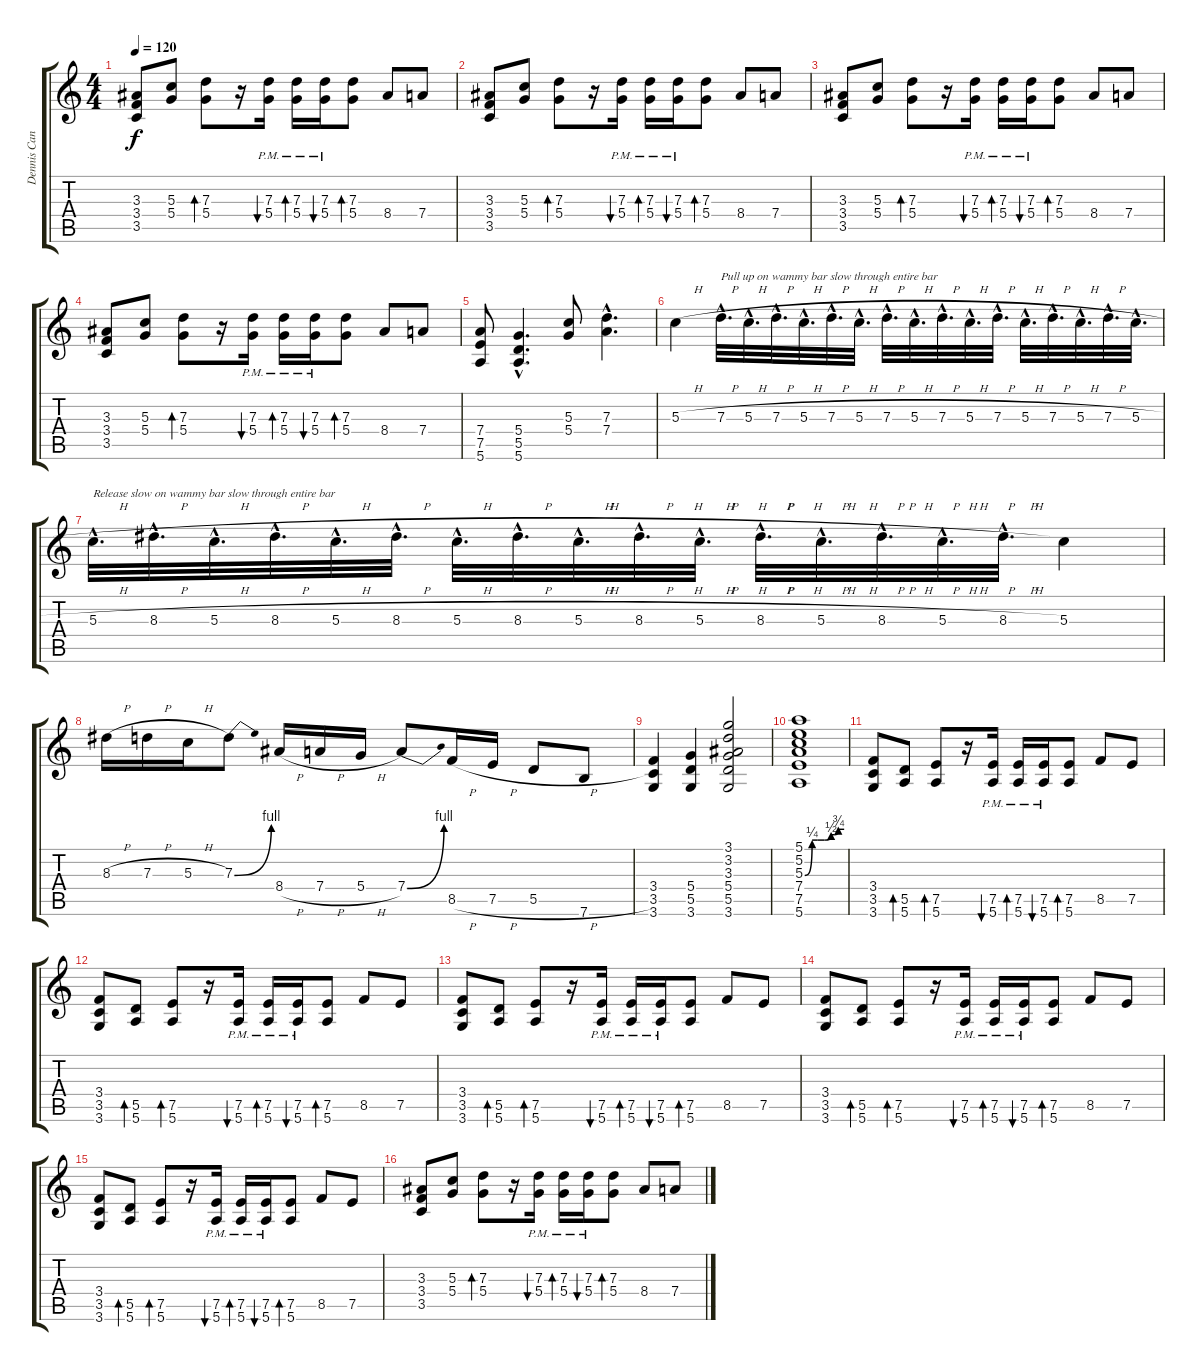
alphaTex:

\track ("Dennis Cannon" "Dennis Can") {instrument distortionguitar}
\staff {score tabs}
\tuning (E4 B3 G3 D3 A2 E2) {hide}
\ts (4 4)
\tempo 120
\clef g2
\ks c
(3.3 3.4 3.5).8{dy f} (5.3 5.4).8 (7.3 5.4).8{bd 120} r.16 (7.3 5.4{pm}).16{bu 120} (7.3{pm} 5.4).16{bd 120} (7.3{pm} 5.4).16{bu 120} (7.3 5.4).8{bd 120} 8.4.8 7.4.8 |
(3.3 3.4 3.5).8 (5.3 5.4).8 (7.3 5.4).8{bd 120} r.16 (7.3 5.4{pm}).16{bu 120} (7.3{pm} 5.4).16{bd 120} (7.3{pm} 5.4).16{bu 120} (7.3 5.4).8{bd 120} 8.4.8 7.4.8 |
(3.3 3.4 3.5).8 (5.3 5.4).8 (7.3 5.4).8{bd 120} r.16 (7.3 5.4{pm}).16{bu 120} (7.3{pm} 5.4).16{bd 120} (7.3{pm} 5.4).16{bu 120} (7.3 5.4).8{bd 120} 8.4.8 7.4.8 |
(3.3 3.4 3.5).8 (5.3 5.4).8 (7.3 5.4).8{bd 120} r.16 (7.3 5.4{pm}).16{bu 120} (7.3{pm} 5.4).16{bd 120} (7.3{pm} 5.4).16{bu 120} (7.3 5.4).8{bd 120} 8.4.8 7.4.8 |
(7.4 7.5 5.6).8 (5.4{hac} 5.5{hac} 5.6{hac}).4{d} (5.3 5.4).8 (7.3{hac} 7.4{hac}).4{d} |
5.3{h}.4 7.3{h hac}.32{d txt "Pull up on wammy bar slow through entire bar"} 5.3{h hac}.32{d} 7.3{h hac}.32{d} 5.3{h hac}.32{d} 7.3{h hac}.32{d} 5.3{h hac}.32{d} 7.3{h hac}.32{d} 5.3{h hac}.32{d} 7.3{h hac}.32{d} 5.3{h hac}.32{d} 7.3{h hac}.32{d} 5.3{h hac}.32{d} 7.3{h hac}.32{d} 5.3{h hac}.32{d} 7.3{h hac}.32{d} 5.3{h hac}.32{d} |
5.3{h hac}.32{d txt "Release slow on wammy bar slow through entire bar"} 8.3{h hac}.32{d} 5.3{h hac}.32{d} 8.3{h hac}.32{d} 5.3{h hac}.32{d} 8.3{h hac}.32{d} 5.3{h hac}.32{d} 8.3{h hac}.32{d} 5.3{h hac}.32{d} 8.3{h hac}.32{d} 5.3{h hac}.32{d} 8.3{h hac}.32{d} 5.3{h hac}.32{d} 8.3{h hac}.32{d} 5.3{h hac}.32{d} 8.3{h hac}.32{d} 5.3.4 |
8.3{h}.16 7.3{h}.16 5.3{h}.16 7.3{be (bend 0 0 60 4)}.8 8.4{h}.16 7.4{h}.16 5.4{h}.16 7.4{be (bend 0 0 60 4)}.8 8.5{h}.16 7.5{h}.16 5.5{h}.8 7.6.8 |
(3.4 3.5 3.6).4 (5.4 5.5 3.6).4 (3.1 3.2 3.3 5.4 5.5 3.6).2 |
(5.1 5.2 5.3{be (custom 0 0 11 1 19 1 30 1 40 2 45 2 51 3 60 3)} 7.4 7.5 5.6).1 |
(3.4 3.5 3.6).8 (5.5 5.6).8{bd 240} (7.5 5.6).8{bd 120} r.16 (7.5 5.6{pm}).16{bu 120} (7.5 5.6{pm}).16{bd 120} (7.5 5.6{pm}).16{bu 120} (7.5 5.6).8{bd 120} 8.5.8 7.5.8 |
(3.4 3.5 3.6).8 (5.5 5.6).8{bd 240} (7.5 5.6).8{bd 120} r.16 (7.5 5.6{pm}).16{bu 120} (7.5 5.6{pm}).16{bd 120} (7.5 5.6{pm}).16{bu 120} (7.5 5.6).8{bd 120} 8.5.8 7.5.8 |
(3.4 3.5 3.6).8 (5.5 5.6).8{bd 240} (7.5 5.6).8{bd 120} r.16 (7.5 5.6{pm}).16{bu 120} (7.5 5.6{pm}).16{bd 120} (7.5 5.6{pm}).16{bu 120} (7.5 5.6).8{bd 120} 8.5.8 7.5.8 |
(3.4 3.5 3.6).8 (5.5 5.6).8{bd 240} (7.5 5.6).8{bd 120} r.16 (7.5 5.6{pm}).16{bu 120} (7.5 5.6{pm}).16{bd 120} (7.5 5.6{pm}).16{bu 120} (7.5 5.6).8{bd 120} 8.5.8 7.5.8 |
(3.4 3.5 3.6).8 (5.5 5.6).8{bd 240} (7.5 5.6).8{bd 120} r.16 (7.5 5.6{pm}).16{bu 120} (7.5 5.6{pm}).16{bd 120} (7.5 5.6{pm}).16{bu 120} (7.5 5.6).8{bd 120} 8.5.8 7.5.8 |
(3.3 3.4 3.5).8 (5.3 5.4).8 (7.3 5.4).8{bd 120} r.16 (7.3 5.4{pm}).16{bu 120} (7.3{pm} 5.4).16{bd 120} (7.3{pm} 5.4).16{bu 120} (7.3 5.4).8{bd 120} 8.4.8 7.4.8
